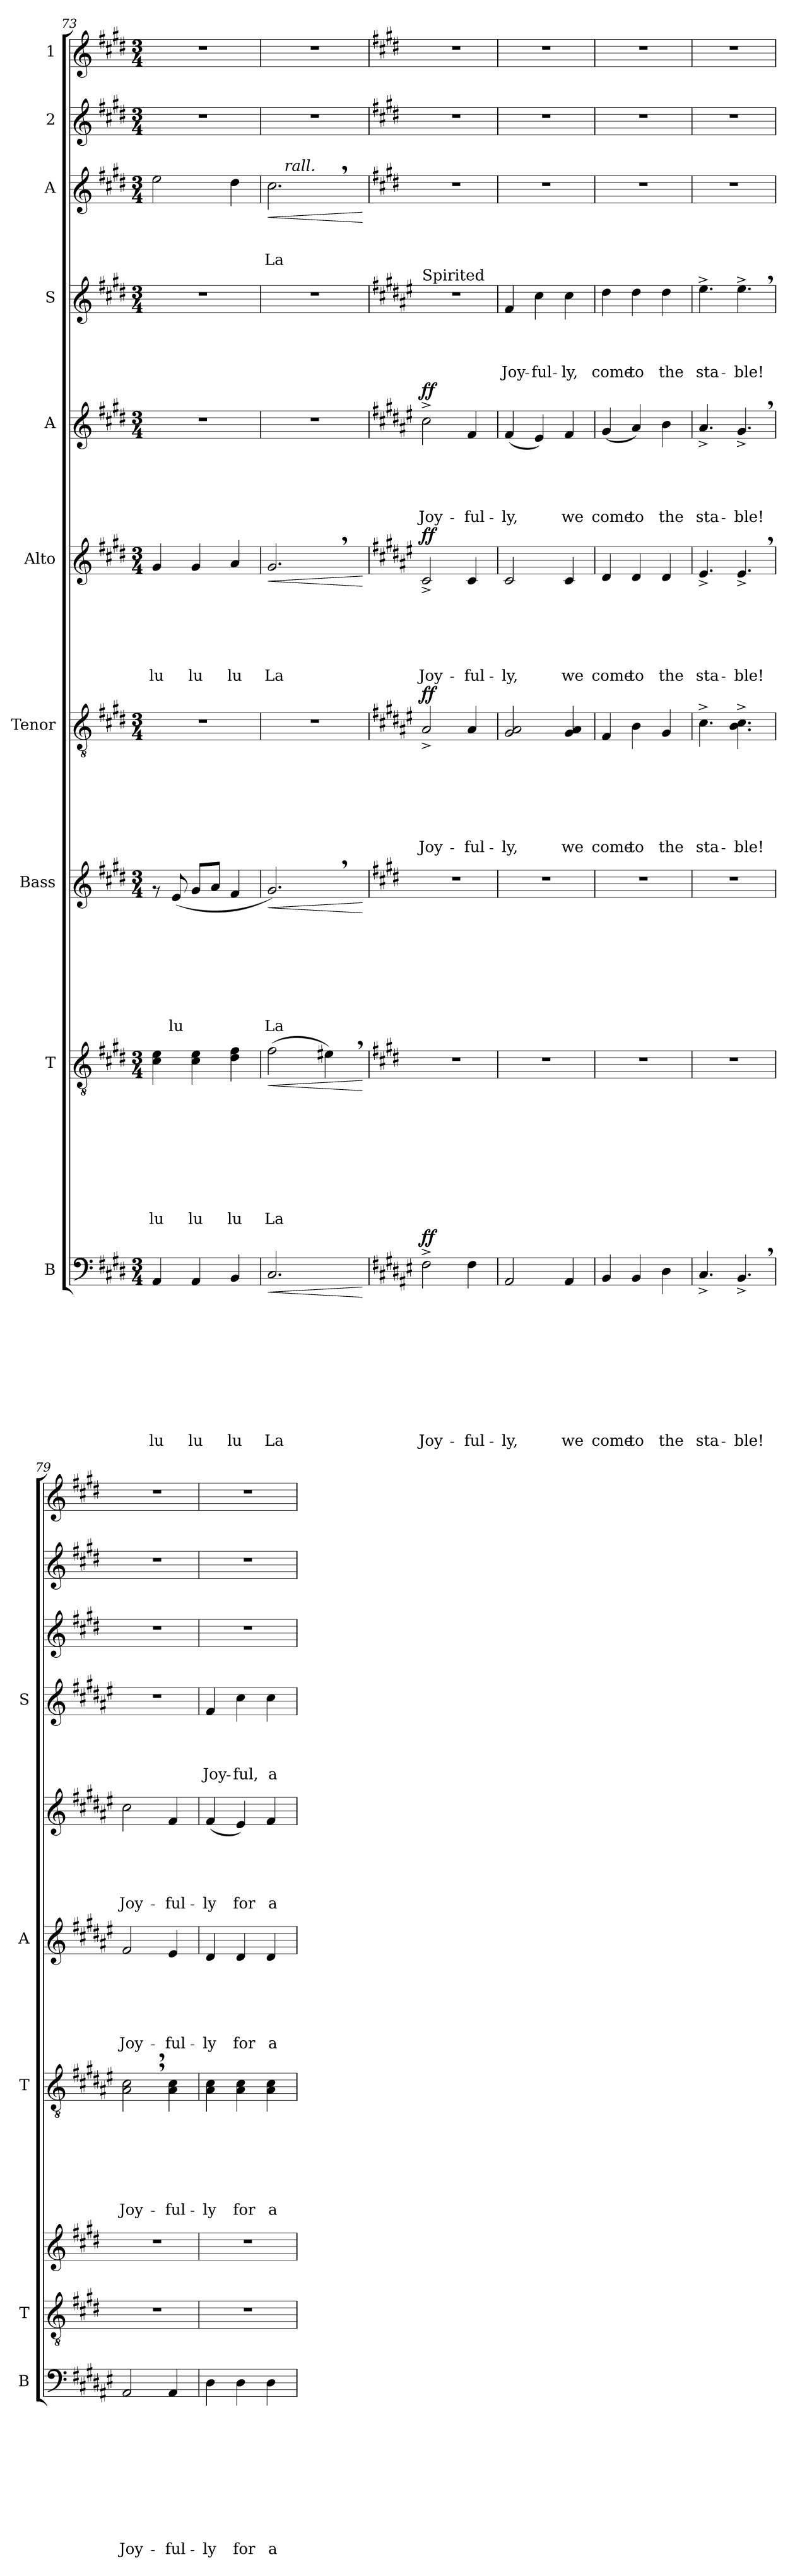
**kern	**text	**text	**text	**text	**text	**text	**text	**text	**text	**text	**dynam	**kern	**text	**text	**text	**text	**text	**text	**text	**text	**text	**dynam	**kern	**text	**text	**text	**text	**text	**text	**text	**text	**dynam	**kern	**text	**text	**text	**text	**text	**text	**text	**dynam	**kern	**text	**text	**text	**text	**text	**text	**dynam	**kern	**text	**text	**text	**text	**text	**dynam	**kern	**text	**text	**text	**text	**kern	**text	**text	**text	**dynam	**kern	**kern
*part10	*part10	*part10	*part10	*part10	*part10	*part10	*part10	*part10	*part10	*part10	*part10	*part9	*part9	*part9	*part9	*part9	*part9	*part9	*part9	*part9	*part9	*part9	*part8	*part8	*part8	*part8	*part8	*part8	*part8	*part8	*part8	*part8	*part7	*part7	*part7	*part7	*part7	*part7	*part7	*part7	*part7	*part6	*part6	*part6	*part6	*part6	*part6	*part6	*part6	*part5	*part5	*part5	*part5	*part5	*part5	*part5	*part4	*part4	*part4	*part4	*part4	*part3	*part3	*part3	*part3	*part3	*part2	*part1
*staff10	*staff10	*staff10	*staff10	*staff10	*staff10	*staff10	*staff10	*staff10	*staff10	*staff10	*staff10	*staff9	*staff9	*staff9	*staff9	*staff9	*staff9	*staff9	*staff9	*staff9	*staff9	*staff9	*staff8	*staff8	*staff8	*staff8	*staff8	*staff8	*staff8	*staff8	*staff8	*staff8	*staff7	*staff7	*staff7	*staff7	*staff7	*staff7	*staff7	*staff7	*staff7	*staff6	*staff6	*staff6	*staff6	*staff6	*staff6	*staff6	*staff6	*staff5	*staff5	*staff5	*staff5	*staff5	*staff5	*staff5	*staff4	*staff4	*staff4	*staff4	*staff4	*staff3	*staff3	*staff3	*staff3	*staff3	*staff2	*staff1
*I"B	*	*	*	*	*	*	*	*	*	*	*	*I"T	*	*	*	*	*	*	*	*	*	*	*I"Bass	*	*	*	*	*	*	*	*	*	*I"Tenor	*	*	*	*	*	*	*	*	*I"Alto	*	*	*	*	*	*	*	*I"A	*	*	*	*	*	*	*I"S	*	*	*	*	*I"A	*	*	*	*	*I"2	*I"1
*I'B	*	*	*	*	*	*	*	*	*	*	*	*I'T	*	*	*	*	*	*	*	*	*	*	*	*	*	*	*	*	*	*	*	*	*I'T	*	*	*	*	*	*	*	*	*I'A	*	*	*	*	*	*	*	*	*	*	*	*	*	*	*I'S	*	*	*	*	*	*	*	*	*	*	*
*clefF4	*	*	*	*	*	*	*	*	*	*	*	*clefGv2	*	*	*	*	*	*	*	*	*	*	*clefG2	*	*	*	*	*	*	*	*	*	*clefGv2	*	*	*	*	*	*	*	*	*clefG2	*	*	*	*	*	*	*	*clefG2	*	*	*	*	*	*	*clefG2	*	*	*	*	*clefG2	*	*	*	*	*clefG2	*clefG2
*k[f#c#g#d#]	*	*	*	*	*	*	*	*	*	*	*	*k[f#c#g#d#]	*	*	*	*	*	*	*	*	*	*	*k[f#c#g#d#]	*	*	*	*	*	*	*	*	*	*k[f#c#g#d#]	*	*	*	*	*	*	*	*	*k[f#c#g#d#]	*	*	*	*	*	*	*	*k[f#c#g#d#]	*	*	*	*	*	*	*k[f#c#g#d#]	*	*	*	*	*k[f#c#g#d#]	*	*	*	*	*k[f#c#g#d#]	*k[f#c#g#d#]
*E:	*	*	*	*	*	*	*	*	*	*	*	*E:	*	*	*	*	*	*	*	*	*	*	*E:	*	*	*	*	*	*	*	*	*	*E:	*	*	*	*	*	*	*	*	*E:	*	*	*	*	*	*	*	*E:	*	*	*	*	*	*	*E:	*	*	*	*	*E:	*	*	*	*	*E:	*E:
*M3/4	*	*	*	*	*	*	*	*	*	*	*	*M3/4	*	*	*	*	*	*	*	*	*	*	*M3/4	*	*	*	*	*	*	*	*	*	*M3/4	*	*	*	*	*	*	*	*	*M3/4	*	*	*	*	*	*	*	*M3/4	*	*	*	*	*	*	*M3/4	*	*	*	*	*M3/4	*	*	*	*	*M3/4	*M3/4
=73	=73	=73	=73	=73	=73	=73	=73	=73	=73	=73	=73	=73	=73	=73	=73	=73	=73	=73	=73	=73	=73	=73	=73	=73	=73	=73	=73	=73	=73	=73	=73	=73	=73	=73	=73	=73	=73	=73	=73	=73	=73	=73	=73	=73	=73	=73	=73	=73	=73	=73	=73	=73	=73	=73	=73	=73	=73	=73	=73	=73	=73	=73	=73	=73	=73	=73	=73	=73
!	!	!	!	!	!	!	!	!	!	!LO:LY:b	!	!	!	!	!	!	!	!	!	!	!LO:LY:b	!	!	!	!	!	!	!	!	!	!	!	!	!	!	!	!	!	!	!	!	!	!	!	!	!	!	!LO:LY:b	!	!	!	!	!	!	!	!	!	!	!	!	!	!	!	!	!	!	!	!
4AA/	.	.	.	.	.	.	.	.	.	lu	.	4c#\ 4e\	.	.	.	.	.	.	.	.	lu	.	8rf	.	.	.	.	.	.	.	.	.	2.r	.	.	.	.	.	.	.	.	4g#/	.	.	.	.	.	lu	.	2.r	.	.	.	.	.	.	2.r	.	.	.	.	2ee\	.	.	.	.	2.r	2.r
!	!	!	!	!	!	!	!	!	!	!	!	!	!	!	!	!	!	!	!	!	!	!	!	!	!	!	!	!	!	!	!LO:LY:b	!	!	!	!	!	!	!	!	!	!	!	!	!	!	!	!	!	!	!	!	!	!	!	!	!	!	!	!	!	!	!	!	!	!	!	!	!
.	.	.	.	.	.	.	.	.	.	.	.	.	.	.	.	.	.	.	.	.	.	.	(>8e/	.	.	.	.	.	.	.	lu	.	.	.	.	.	.	.	.	.	.	.	.	.	.	.	.	.	.	.	.	.	.	.	.	.	.	.	.	.	.	.	.	.	.	.	.	.
!	!	!	!	!	!	!	!	!	!	!LO:LY:b	!	!	!	!	!	!	!	!	!	!	!LO:LY:b	!	!	!	!	!	!	!	!	!	!	!	!	!	!	!	!	!	!	!	!	!	!	!	!	!	!	!LO:LY:b	!	!	!	!	!	!	!	!	!	!	!	!	!	!	!	!	!	!	!	!
4AA/	.	.	.	.	.	.	.	.	.	lu	.	4c#\ 4e\	.	.	.	.	.	.	.	.	lu	.	8g#/L	.	.	.	.	.	.	.	.	.	.	.	.	.	.	.	.	.	.	4g#/	.	.	.	.	.	lu	.	.	.	.	.	.	.	.	.	.	.	.	.	.	.	.	.	.	.	.
.	.	.	.	.	.	.	.	.	.	.	.	.	.	.	.	.	.	.	.	.	.	.	8a/J	.	.	.	.	.	.	.	.	.	.	.	.	.	.	.	.	.	.	.	.	.	.	.	.	.	.	.	.	.	.	.	.	.	.	.	.	.	.	.	.	.	.	.	.	.
!	!	!	!	!	!	!	!	!	!	!LO:LY:b	!	!	!	!	!	!	!	!	!	!	!LO:LY:b	!	!	!	!	!	!	!	!	!	!	!	!	!	!	!	!	!	!	!	!	!	!	!	!	!	!	!LO:LY:b	!	!	!	!	!	!	!	!	!	!	!	!	!	!	!	!	!	!	!	!
4BB/	.	.	.	.	.	.	.	.	.	lu	.	4d#\ 4f#\	.	.	.	.	.	.	.	.	lu	.	4f#/	.	.	.	.	.	.	.	.	.	.	.	.	.	.	.	.	.	.	4a/	.	.	.	.	.	lu	.	.	.	.	.	.	.	.	.	.	.	.	.	4dd#\	.	.	.	.	.	.
=74	=74	=74	=74	=74	=74	=74	=74	=74	=74	=74	=74	=74	=74	=74	=74	=74	=74	=74	=74	=74	=74	=74	=74	=74	=74	=74	=74	=74	=74	=74	=74	=74	=74	=74	=74	=74	=74	=74	=74	=74	=74	=74	=74	=74	=74	=74	=74	=74	=74	=74	=74	=74	=74	=74	=74	=74	=74	=74	=74	=74	=74	=74	=74	=74	=74	=74	=74	=74
!	!	!	!	!	!	!	!	!	!	!LO:LY:b	!LO:HP:b	!	!	!	!	!	!	!	!	!	!LO:LY:b	!LO:HP:b	!	!	!	!	!	!	!	!	!LO:LY:b	!LO:HP:b	!	!	!	!	!	!	!	!	!	!	!	!	!	!	!	!LO:LY:b	!LO:HP:b	!	!	!	!	!	!	!	!	!	!	!	!	!	!	!	!LO:LY:b	!LO:HP:b	!	!
*	*	*	*	*	*	*	*	*	*	*	*	*	*	*	*	*	*	*	*	*	*	*	*	*	*	*	*	*	*	*	*	*	*	*	*	*	*	*	*	*	*	*	*	*	*	*	*	*	*	*	*	*	*	*	*	*	*	*	*	*	*	*^	*	*	*	*	*	*
2.C#/	.	.	.	.	.	.	.	.	.	La	<	(<2f#\	.	.	.	.	.	.	.	.	La	<	2.g#,>/)	.	.	.	.	.	.	.	La	<	2.r	.	.	.	.	.	.	.	.	2.g#,>/	.	.	.	.	.	La	<	2.r	.	.	.	.	.	.	2.r	.	.	.	.	2.cc#,>\	16.ryy	.	.	La	<	2.r	2.r
!	!	!	!	!	!	!	!	!	!	!	!	!	!	!	!	!	!	!	!	!	!	!	!	!	!	!	!	!	!	!	!	!	!	!	!	!	!	!	!	!	!	!	!	!	!	!	!	!	!	!	!	!	!	!	!	!	!	!	!	!	!	!	!LO:TX:a:i:t=rall.	!	!	!	!	!	!
.	.	.	.	.	.	.	.	.	.	.	.	.	.	.	.	.	.	.	.	.	.	.	.	.	.	.	.	.	.	.	.	.	.	.	.	.	.	.	.	.	.	.	.	.	.	.	.	.	.	.	.	.	.	.	.	.	.	.	.	.	.	.	2ryy	.	.	.	.	.	.
.	.	.	.	.	.	.	.	.	.	.	.	4e#X,>\)	.	.	.	.	.	.	.	.	.	.	.	.	.	.	.	.	.	.	.	.	.	.	.	.	.	.	.	.	.	.	.	.	.	.	.	.	.	.	.	.	.	.	.	.	.	.	.	.	.	.	.	.	.	.	.	.	.
.	.	.	.	.	.	.	.	.	.	.	.	.	.	.	.	.	.	.	.	.	.	.	.	.	.	.	.	.	.	.	.	.	.	.	.	.	.	.	.	.	.	.	.	.	.	.	.	.	.	.	.	.	.	.	.	.	.	.	.	.	.	.	8ryy	.	.	.	.	.	.
.	.	.	.	.	.	.	.	.	.	.	.	.	.	.	.	.	.	.	.	.	.	.	.	.	.	.	.	.	.	.	.	.	.	.	.	.	.	.	.	.	.	.	.	.	.	.	.	.	.	.	.	.	.	.	.	.	.	.	.	.	.	.	32ryy	.	.	.	.	.	.
.	.	.	.	.	.	.	.	.	.	.	[	.	.	.	.	.	.	.	.	.	.	[	.	.	.	.	.	.	.	.	.	[	.	.	.	.	.	.	.	.	.	.	.	.	.	.	.	.	[	.	.	.	.	.	.	.	.	.	.	.	.	.	.	.	.	.	[	.	.
*	*	*	*	*	*	*	*	*	*	*	*	*	*	*	*	*	*	*	*	*	*	*	*	*	*	*	*	*	*	*	*	*	*	*	*	*	*	*	*	*	*	*	*	*	*	*	*	*	*	*	*	*	*	*	*	*	*	*	*	*	*	*v	*v	*	*	*	*	*	*
!!LO:PB:g=z
=75	=75	=75	=75	=75	=75	=75	=75	=75	=75	=75	=75	=75	=75	=75	=75	=75	=75	=75	=75	=75	=75	=75	=75	=75	=75	=75	=75	=75	=75	=75	=75	=75	=75	=75	=75	=75	=75	=75	=75	=75	=75	=75	=75	=75	=75	=75	=75	=75	=75	=75	=75	=75	=75	=75	=75	=75	=75	=75	=75	=75	=75	=75	=75	=75	=75	=75	=75	=75
*k[f#c#g#d#a#e#]	*	*	*	*	*	*	*	*	*	*	*	*	*	*	*	*	*	*	*	*	*	*	*	*	*	*	*	*	*	*	*	*	*k[f#c#g#d#a#e#]	*	*	*	*	*	*	*	*	*k[f#c#g#d#a#e#]	*	*	*	*	*	*	*	*k[f#c#g#d#a#e#]	*	*	*	*	*	*	*k[f#c#g#d#a#e#]	*	*	*	*	*	*	*	*	*	*	*
*F#:	*	*	*	*	*	*	*	*	*	*	*	*	*	*	*	*	*	*	*	*	*	*	*	*	*	*	*	*	*	*	*	*	*F#:	*	*	*	*	*	*	*	*	*F#:	*	*	*	*	*	*	*	*F#:	*	*	*	*	*	*	*F#:	*	*	*	*	*	*	*	*	*	*	*
*	*	*	*	*	*	*	*	*	*	*	*	*	*	*	*	*	*	*	*	*	*	*	*	*	*	*	*	*	*	*	*	*	*	*	*	*	*	*	*	*	*	*	*	*	*	*	*	*	*	*	*	*	*	*	*	*	*MM75	*	*	*	*	*	*	*	*	*	*	*
*	*	*	*	*	*	*	*	*	*	*	*	*	*	*	*	*	*	*	*	*	*	*	*	*	*	*	*	*	*	*	*	*	*	*	*	*	*	*	*	*	*	*	*	*	*	*	*	*	*	*	*	*	*	*	*	*	*	*	*	*	*	*^	*	*	*	*	*	*
!	!	!	!	!	!	!	!	!	!	!	!	!	!	!	!	!	!	!	!	!	!	!	!	!	!	!	!	!	!	!	!	!	!	!	!	!	!	!	!	!	!	!	!	!	!	!	!	!	!	!	!	!	!	!	!	!	!LO:TX:a:t=Spirited	!	!	!	!	!	!	!	!	!	!	!	!
!	!	!	!	!	!	!	!	!	!	!LO:LY:b	!LO:DY:a	!	!	!	!	!	!	!	!	!	!	!	!	!	!	!	!	!	!	!	!	!	!	!	!	!	!	!	!	!LO:LY:b	!LO:DY:a	!	!	!	!	!	!	!LO:LY:b	!LO:DY:a	!	!	!	!	!	!LO:LY:b	!LO:DY:a	!	!	!	!	!	!	!	!	!	!	!	!	!
*	*	*	*	*	*	*	*	*	*	*	*	*	*	*	*	*	*	*	*	*	*	*	*	*	*	*	*	*	*	*	*	*	*	*	*	*	*	*	*	*	*	*	*	*	*	*	*	*	*	*	*	*	*	*	*	*	*	*	*	*	*	*v	*v	*	*	*	*	*	*
2F#^>\	.	.	.	.	.	.	.	.	.	Joy-	ff	2.r	.	.	.	.	.	.	.	.	.	.	2.r	.	.	.	.	.	.	.	.	.	2A#^</	.	.	.	.	.	.	Joy-	ff	2c#^</	.	.	.	.	.	Joy-	ff	2cc#^>\	.	.	.	.	Joy-	ff	2.r	.	.	.	.	2.r	.	.	.	.	2.r	2.r
!	!	!	!	!	!	!	!	!	!	!LO:LY:b	!	!	!	!	!	!	!	!	!	!	!	!	!	!	!	!	!	!	!	!	!	!	!	!	!	!	!	!	!	!LO:LY:b	!	!	!	!	!	!	!	!LO:LY:b	!	!	!	!	!	!	!LO:LY:b	!	!	!	!	!	!	!	!	!	!	!	!	!
4F#\	.	.	.	.	.	.	.	.	.	-ful-	.	.	.	.	.	.	.	.	.	.	.	.	.	.	.	.	.	.	.	.	.	.	4A#/	.	.	.	.	.	.	-ful-	.	4c#/	.	.	.	.	.	-ful-	.	4f#/	.	.	.	.	-ful-	.	.	.	.	.	.	.	.	.	.	.	.	.
=76	=76	=76	=76	=76	=76	=76	=76	=76	=76	=76	=76	=76	=76	=76	=76	=76	=76	=76	=76	=76	=76	=76	=76	=76	=76	=76	=76	=76	=76	=76	=76	=76	=76	=76	=76	=76	=76	=76	=76	=76	=76	=76	=76	=76	=76	=76	=76	=76	=76	=76	=76	=76	=76	=76	=76	=76	=76	=76	=76	=76	=76	=76	=76	=76	=76	=76	=76	=76
!	!	!	!	!	!	!	!	!	!	!LO:LY:b	!	!	!	!	!	!	!	!	!	!	!	!	!	!	!	!	!	!	!	!	!	!	!	!	!	!	!	!	!	!LO:LY:b	!	!	!	!	!	!	!	!LO:LY:b	!	!	!	!	!	!	!LO:LY:b	!	!	!	!	!	!LO:LY:b	!	!	!	!	!	!	!
2AA#/	.	.	.	.	.	.	.	.	.	-ly,	.	2.r	.	.	.	.	.	.	.	.	.	.	2.r	.	.	.	.	.	.	.	.	.	2G#/ 2A#/	.	.	.	.	.	.	-ly,	.	2c#/	.	.	.	.	.	-ly,	.	(<4f#/	.	.	.	.	-ly,	.	4f#/	.	.	.	Joy-	2.r	.	.	.	.	2.r	2.r
!	!	!	!	!	!	!	!	!	!	!	!	!	!	!	!	!	!	!	!	!	!	!	!	!	!	!	!	!	!	!	!	!	!	!	!	!	!	!	!	!	!	!	!	!	!	!	!	!	!	!	!	!	!	!	!	!	!	!	!	!	!LO:LY:b	!	!	!	!	!	!	!
.	.	.	.	.	.	.	.	.	.	.	.	.	.	.	.	.	.	.	.	.	.	.	.	.	.	.	.	.	.	.	.	.	.	.	.	.	.	.	.	.	.	.	.	.	.	.	.	.	.	4e#/)	.	.	.	.	.	.	4cc#\	.	.	.	-ful-	.	.	.	.	.	.	.
!	!	!	!	!	!	!	!	!	!	!LO:LY:b	!	!	!	!	!	!	!	!	!	!	!	!	!	!	!	!	!	!	!	!	!	!	!	!	!	!	!	!	!	!LO:LY:b	!	!	!	!	!	!	!	!LO:LY:b	!	!	!	!	!	!	!LO:LY:b	!	!	!	!	!	!LO:LY:b	!	!	!	!	!	!	!
4AA#/	.	.	.	.	.	.	.	.	.	we	.	.	.	.	.	.	.	.	.	.	.	.	.	.	.	.	.	.	.	.	.	.	4G#/ 4A#/	.	.	.	.	.	.	we	.	4c#/	.	.	.	.	.	we	.	4f#/	.	.	.	.	we	.	4cc#\	.	.	.	-ly,	.	.	.	.	.	.	.
=77	=77	=77	=77	=77	=77	=77	=77	=77	=77	=77	=77	=77	=77	=77	=77	=77	=77	=77	=77	=77	=77	=77	=77	=77	=77	=77	=77	=77	=77	=77	=77	=77	=77	=77	=77	=77	=77	=77	=77	=77	=77	=77	=77	=77	=77	=77	=77	=77	=77	=77	=77	=77	=77	=77	=77	=77	=77	=77	=77	=77	=77	=77	=77	=77	=77	=77	=77	=77
!	!	!	!	!	!	!	!	!	!	!LO:LY:b	!	!	!	!	!	!	!	!	!	!	!	!	!	!	!	!	!	!	!	!	!	!	!	!	!	!	!	!	!	!LO:LY:b	!	!	!	!	!	!	!	!LO:LY:b	!	!	!	!	!	!	!LO:LY:b	!	!	!	!	!	!LO:LY:b	!	!	!	!	!	!	!
4BB/	.	.	.	.	.	.	.	.	.	come	.	2.r	.	.	.	.	.	.	.	.	.	.	2.r	.	.	.	.	.	.	.	.	.	4F#/	.	.	.	.	.	.	come	.	4d#/	.	.	.	.	.	come	.	(<4g#/	.	.	.	.	come	.	4dd#\	.	.	.	come	2.r	.	.	.	.	2.r	2.r
!	!	!	!	!	!	!	!	!	!	!LO:LY:b	!	!	!	!	!	!	!	!	!	!	!	!	!	!	!	!	!	!	!	!	!	!	!	!	!	!	!	!	!	!LO:LY:b	!	!	!	!	!	!	!	!LO:LY:b	!	!	!	!	!	!	!LO:LY:b	!	!	!	!	!	!LO:LY:b	!	!	!	!	!	!	!
4BB/	.	.	.	.	.	.	.	.	.	to	.	.	.	.	.	.	.	.	.	.	.	.	.	.	.	.	.	.	.	.	.	.	4B\	.	.	.	.	.	.	to	.	4d#/	.	.	.	.	.	to	.	4a#/)	.	.	.	.	to	.	4dd#\	.	.	.	to	.	.	.	.	.	.	.
!	!	!	!	!	!	!	!	!	!	!LO:LY:b	!	!	!	!	!	!	!	!	!	!	!	!	!	!	!	!	!	!	!	!	!	!	!	!	!	!	!	!	!	!LO:LY:b	!	!	!	!	!	!	!	!LO:LY:b	!	!	!	!	!	!	!LO:LY:b	!	!	!	!	!	!LO:LY:b	!	!	!	!	!	!	!
4D#\	.	.	.	.	.	.	.	.	.	the	.	.	.	.	.	.	.	.	.	.	.	.	.	.	.	.	.	.	.	.	.	.	4G#/	.	.	.	.	.	.	the	.	4d#/	.	.	.	.	.	the	.	4b\	.	.	.	.	the	.	4dd#\	.	.	.	the	.	.	.	.	.	.	.
=78	=78	=78	=78	=78	=78	=78	=78	=78	=78	=78	=78	=78	=78	=78	=78	=78	=78	=78	=78	=78	=78	=78	=78	=78	=78	=78	=78	=78	=78	=78	=78	=78	=78	=78	=78	=78	=78	=78	=78	=78	=78	=78	=78	=78	=78	=78	=78	=78	=78	=78	=78	=78	=78	=78	=78	=78	=78	=78	=78	=78	=78	=78	=78	=78	=78	=78	=78	=78
!	!	!	!	!	!	!	!	!	!	!LO:LY:b	!	!	!	!	!	!	!	!	!	!	!	!	!	!	!	!	!	!	!	!	!	!	!	!	!	!	!	!	!	!LO:LY:b	!	!	!	!	!	!	!	!LO:LY:b	!	!	!	!	!	!	!LO:LY:b	!	!	!	!	!	!LO:LY:b	!	!	!	!	!	!	!
4.C#^</	.	.	.	.	.	.	.	.	.	sta-	.	2.r	.	.	.	.	.	.	.	.	.	.	2.r	.	.	.	.	.	.	.	.	.	4.c#^>\	.	.	.	.	.	.	sta-	.	4.e#^</	.	.	.	.	.	sta-	.	4.a#^</	.	.	.	.	sta-	.	4.ee#^>\	.	.	.	sta-	2.r	.	.	.	.	2.r	2.r
!	!	!	!	!	!	!	!	!	!	!LO:LY:b	!	!	!	!	!	!	!	!	!	!	!	!	!	!	!	!	!	!	!	!	!	!	!	!	!	!	!	!	!	!LO:LY:b	!	!	!	!	!	!	!	!LO:LY:b	!	!	!	!	!	!	!LO:LY:b	!	!	!	!	!	!LO:LY:b	!	!	!	!	!	!	!
4.BB^<,>/	.	.	.	.	.	.	.	.	.	-ble!	.	.	.	.	.	.	.	.	.	.	.	.	.	.	.	.	.	.	.	.	.	.	4.B\^> 4.c#\^>	.	.	.	.	.	.	-ble!	.	4.e#^<,>/	.	.	.	.	.	-ble!	.	4.g#^<,>/	.	.	.	.	-ble!	.	4.ee#^>,>\	.	.	.	-ble!	.	.	.	.	.	.	.
=79	=79	=79	=79	=79	=79	=79	=79	=79	=79	=79	=79	=79	=79	=79	=79	=79	=79	=79	=79	=79	=79	=79	=79	=79	=79	=79	=79	=79	=79	=79	=79	=79	=79	=79	=79	=79	=79	=79	=79	=79	=79	=79	=79	=79	=79	=79	=79	=79	=79	=79	=79	=79	=79	=79	=79	=79	=79	=79	=79	=79	=79	=79	=79	=79	=79	=79	=79	=79
!	!	!	!	!	!	!	!	!	!	!LO:LY:b	!	!	!	!	!	!	!	!	!	!	!	!	!	!	!	!	!	!	!	!	!	!	!	!	!	!	!	!	!	!LO:LY:b	!	!	!	!	!	!	!	!LO:LY:b	!	!	!	!	!	!	!LO:LY:b	!	!	!	!	!	!	!	!	!	!	!	!	!
2AA#/	.	.	.	.	.	.	.	.	.	Joy-	.	2.r	.	.	.	.	.	.	.	.	.	.	2.r	.	.	.	.	.	.	.	.	.	2A#\,> 2c#\,>	.	.	.	.	.	.	Joy-	.	2f#/	.	.	.	.	.	Joy-	.	2cc#\	.	.	.	.	Joy-	.	2.r	.	.	.	.	2.r	.	.	.	.	2.r	2.r
!	!	!	!	!	!	!	!	!	!	!LO:LY:b	!	!	!	!	!	!	!	!	!	!	!	!	!	!	!	!	!	!	!	!	!	!	!	!	!	!	!	!	!	!LO:LY:b	!	!	!	!	!	!	!	!LO:LY:b	!	!	!	!	!	!	!LO:LY:b	!	!	!	!	!	!	!	!	!	!	!	!	!
4AA#/	.	.	.	.	.	.	.	.	.	-ful-	.	.	.	.	.	.	.	.	.	.	.	.	.	.	.	.	.	.	.	.	.	.	4A#\ 4c#\	.	.	.	.	.	.	-ful-	.	4e#/	.	.	.	.	.	-ful-	.	4f#/	.	.	.	.	-ful-	.	.	.	.	.	.	.	.	.	.	.	.	.
=80	=80	=80	=80	=80	=80	=80	=80	=80	=80	=80	=80	=80	=80	=80	=80	=80	=80	=80	=80	=80	=80	=80	=80	=80	=80	=80	=80	=80	=80	=80	=80	=80	=80	=80	=80	=80	=80	=80	=80	=80	=80	=80	=80	=80	=80	=80	=80	=80	=80	=80	=80	=80	=80	=80	=80	=80	=80	=80	=80	=80	=80	=80	=80	=80	=80	=80	=80	=80
!	!	!	!	!	!	!	!	!	!	!LO:LY:b	!	!	!	!	!	!	!	!	!	!	!	!	!	!	!	!	!	!	!	!	!	!	!	!	!	!	!	!	!	!LO:LY:b	!	!	!	!	!	!	!	!LO:LY:b	!	!	!	!	!	!	!LO:LY:b	!	!	!	!	!	!LO:LY:b	!	!	!	!	!	!	!
4D#\	.	.	.	.	.	.	.	.	.	-ly	.	2.r	.	.	.	.	.	.	.	.	.	.	2.r	.	.	.	.	.	.	.	.	.	4A#\ 4c#\	.	.	.	.	.	.	-ly	.	4d#/	.	.	.	.	.	-ly	.	(<4f#/	.	.	.	.	-ly	.	4f#/	.	.	.	Joy-	2.r	.	.	.	.	2.r	2.r
!	!	!	!	!	!	!	!	!	!	!LO:LY:b	!	!	!	!	!	!	!	!	!	!	!	!	!	!	!	!	!	!	!	!	!	!	!	!	!	!	!	!	!	!LO:LY:b	!	!	!	!	!	!	!	!LO:LY:b	!	!	!	!	!	!	!LO:LY:b	!	!	!	!	!	!LO:LY:b	!	!	!	!	!	!	!
4D#\	.	.	.	.	.	.	.	.	.	for	.	.	.	.	.	.	.	.	.	.	.	.	.	.	.	.	.	.	.	.	.	.	4A#\ 4c#\	.	.	.	.	.	.	for	.	4d#/	.	.	.	.	.	for	.	4e#/)	.	.	.	.	for	.	4cc#\	.	.	.	-ful,	.	.	.	.	.	.	.
!	!	!	!	!	!	!	!	!	!	!LO:LY:b	!	!	!	!	!	!	!	!	!	!	!	!	!	!	!	!	!	!	!	!	!	!	!	!	!	!	!	!	!	!LO:LY:b	!	!	!	!	!	!	!	!LO:LY:b	!	!	!	!	!	!	!LO:LY:b	!	!	!	!	!	!LO:LY:b	!	!	!	!	!	!	!
4D#\	.	.	.	.	.	.	.	.	.	a	.	.	.	.	.	.	.	.	.	.	.	.	.	.	.	.	.	.	.	.	.	.	4A#\ 4c#\	.	.	.	.	.	.	a	.	4d#/	.	.	.	.	.	a	.	4f#/	.	.	.	.	a	.	4cc#\	.	.	.	a	.	.	.	.	.	.	.
=	=	=	=	=	=	=	=	=	=	=	=	=	=	=	=	=	=	=	=	=	=	=	=	=	=	=	=	=	=	=	=	=	=	=	=	=	=	=	=	=	=	=	=	=	=	=	=	=	=	=	=	=	=	=	=	=	=	=	=	=	=	=	=	=	=	=	=	=
*-	*-	*-	*-	*-	*-	*-	*-	*-	*-	*-	*-	*-	*-	*-	*-	*-	*-	*-	*-	*-	*-	*-	*-	*-	*-	*-	*-	*-	*-	*-	*-	*-	*-	*-	*-	*-	*-	*-	*-	*-	*-	*-	*-	*-	*-	*-	*-	*-	*-	*-	*-	*-	*-	*-	*-	*-	*-	*-	*-	*-	*-	*-	*-	*-	*-	*-	*-	*-
